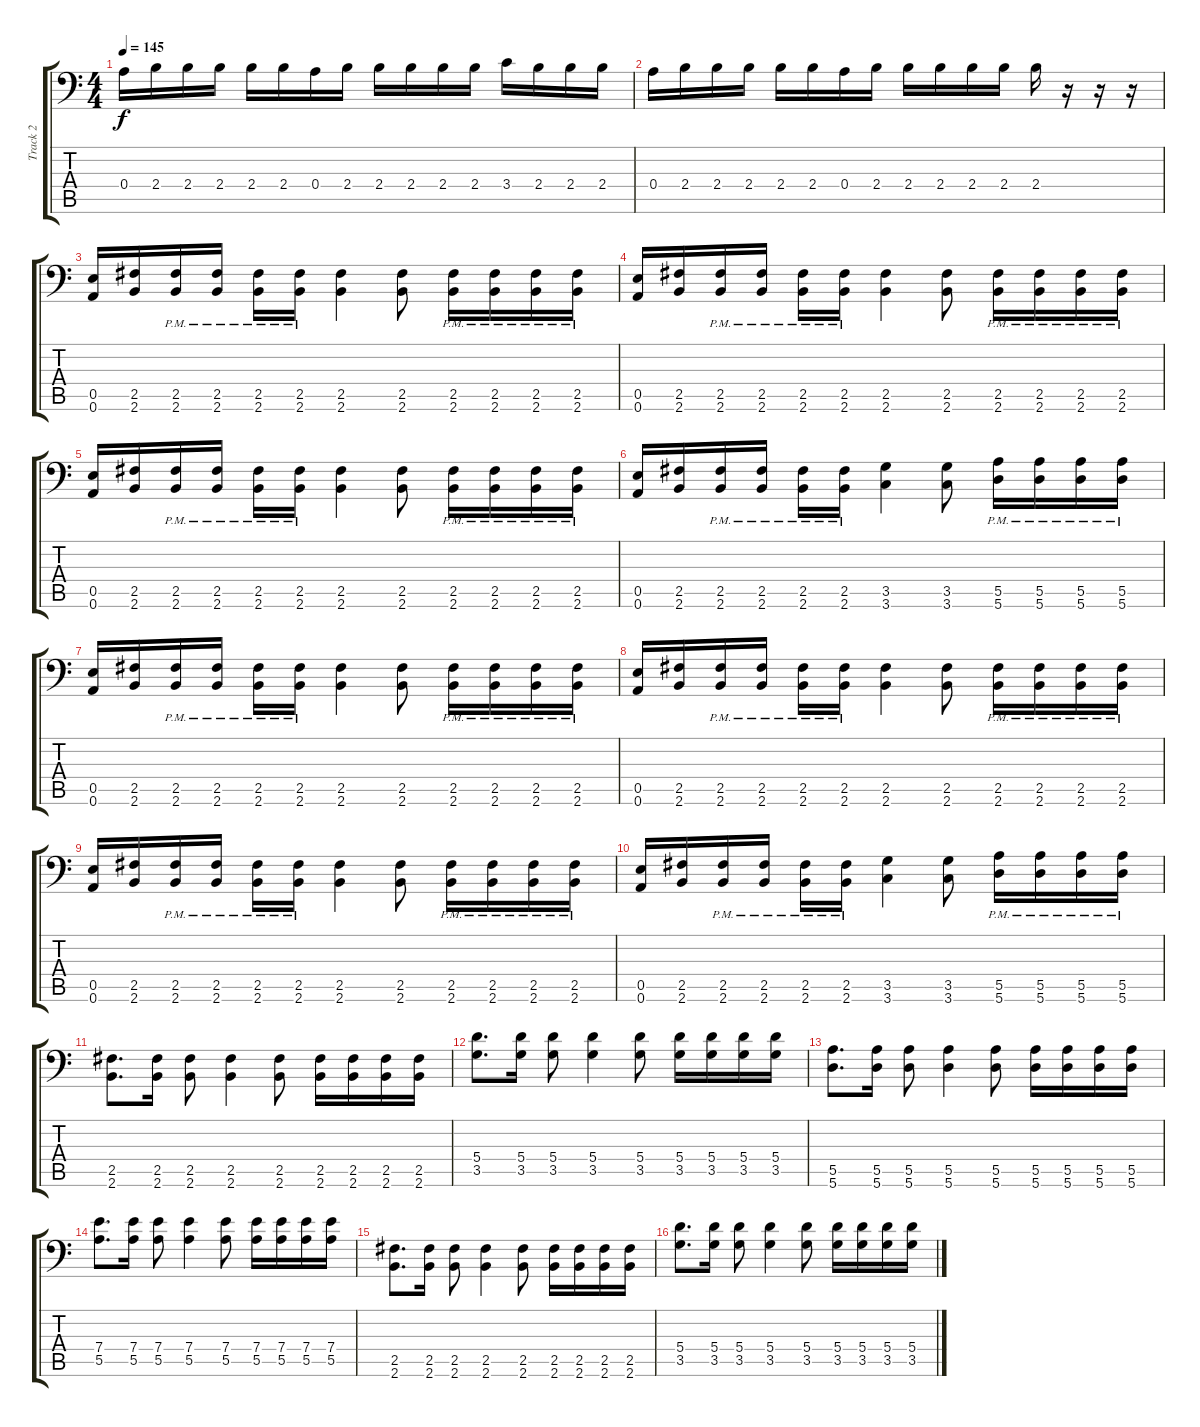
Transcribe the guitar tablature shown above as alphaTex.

\track ("Track 2" "Track 2") {instrument distortionguitar}
\staff {score tabs}
\tuning (B3 Gb3 D3 A2 E2 A1) {hide}
\ts (4 4)
\tempo 145
\clef f4
\ks c
0.4.16{dy f} 2.4.16 2.4.16 2.4.16 2.4.16 2.4.16 0.4.16 2.4.16 2.4.16 2.4.16 2.4.16 2.4.16 3.4.16 2.4.16 2.4.16 2.4.16 |
0.4.16 2.4.16 2.4.16 2.4.16 2.4.16 2.4.16 0.4.16 2.4.16 2.4.16 2.4.16 2.4.16 2.4.16 2.4.16 r.16 r.16 r.16 |
(0.5 0.6).16 (2.5 2.6).16 (2.5{pm} 2.6{pm}).16 (2.5{pm} 2.6{pm}).16 (2.5{pm} 2.6{pm}).16 (2.5{pm} 2.6{pm}).16 (2.5 2.6).4 (2.5 2.6).8 (2.5{pm} 2.6{pm}).16 (2.5{pm} 2.6{pm}).16 (2.5{pm} 2.6{pm}).16 (2.5{pm} 2.6{pm}).16 |
(0.5 0.6).16 (2.5 2.6).16 (2.5{pm} 2.6{pm}).16 (2.5{pm} 2.6{pm}).16 (2.5{pm} 2.6{pm}).16 (2.5{pm} 2.6{pm}).16 (2.5 2.6).4 (2.5 2.6).8 (2.5{pm} 2.6{pm}).16 (2.5{pm} 2.6{pm}).16 (2.5{pm} 2.6{pm}).16 (2.5{pm} 2.6{pm}).16 |
(0.5 0.6).16 (2.5 2.6).16 (2.5{pm} 2.6{pm}).16 (2.5{pm} 2.6{pm}).16 (2.5{pm} 2.6{pm}).16 (2.5{pm} 2.6{pm}).16 (2.5 2.6).4 (2.5 2.6).8 (2.5{pm} 2.6{pm}).16 (2.5{pm} 2.6{pm}).16 (2.5{pm} 2.6{pm}).16 (2.5{pm} 2.6{pm}).16 |
(0.5 0.6).16 (2.5 2.6).16 (2.5{pm} 2.6{pm}).16 (2.5{pm} 2.6{pm}).16 (2.5{pm} 2.6{pm}).16 (2.5{pm} 2.6{pm}).16 (3.5 3.6).4 (3.5 3.6).8 (5.5{pm} 5.6{pm}).16 (5.5{pm} 5.6{pm}).16 (5.5{pm} 5.6{pm}).16 (5.5{pm} 5.6{pm}).16 |
(0.5 0.6).16 (2.5 2.6).16 (2.5{pm} 2.6{pm}).16 (2.5{pm} 2.6{pm}).16 (2.5{pm} 2.6{pm}).16 (2.5{pm} 2.6{pm}).16 (2.5 2.6).4 (2.5 2.6).8 (2.5{pm} 2.6{pm}).16 (2.5{pm} 2.6{pm}).16 (2.5{pm} 2.6{pm}).16 (2.5{pm} 2.6{pm}).16 |
(0.5 0.6).16 (2.5 2.6).16 (2.5{pm} 2.6{pm}).16 (2.5{pm} 2.6{pm}).16 (2.5{pm} 2.6{pm}).16 (2.5{pm} 2.6{pm}).16 (2.5 2.6).4 (2.5 2.6).8 (2.5{pm} 2.6{pm}).16 (2.5{pm} 2.6{pm}).16 (2.5{pm} 2.6{pm}).16 (2.5{pm} 2.6{pm}).16 |
(0.5 0.6).16 (2.5 2.6).16 (2.5{pm} 2.6{pm}).16 (2.5{pm} 2.6{pm}).16 (2.5{pm} 2.6{pm}).16 (2.5{pm} 2.6{pm}).16 (2.5 2.6).4 (2.5 2.6).8 (2.5{pm} 2.6{pm}).16 (2.5{pm} 2.6{pm}).16 (2.5{pm} 2.6{pm}).16 (2.5{pm} 2.6{pm}).16 |
(0.5 0.6).16 (2.5 2.6).16 (2.5{pm} 2.6{pm}).16 (2.5{pm} 2.6{pm}).16 (2.5{pm} 2.6{pm}).16 (2.5{pm} 2.6{pm}).16 (3.5 3.6).4 (3.5 3.6).8 (5.5{pm} 5.6{pm}).16 (5.5{pm} 5.6{pm}).16 (5.5{pm} 5.6{pm}).16 (5.5{pm} 5.6{pm}).16 |
(2.5 2.6).8{d} (2.5 2.6).16 (2.5 2.6).8 (2.5 2.6).4 (2.5 2.6).8 (2.5 2.6).16 (2.5 2.6).16 (2.5 2.6).16 (2.5 2.6).16 |
(5.4 3.5).8{d} (5.4 3.5).16 (5.4 3.5).8 (5.4 3.5).4 (5.4 3.5).8 (5.4 3.5).16 (5.4 3.5).16 (5.4 3.5).16 (5.4 3.5).16 |
(5.5 5.6).8{d} (5.5 5.6).16 (5.5 5.6).8 (5.5 5.6).4 (5.5 5.6).8 (5.5 5.6).16 (5.5 5.6).16 (5.5 5.6).16 (5.5 5.6).16 |
(7.4 5.5).8{d} (7.4 5.5).16 (7.4 5.5).8 (7.4 5.5).4 (7.4 5.5).8 (7.4 5.5).16 (7.4 5.5).16 (7.4 5.5).16 (7.4 5.5).16 |
(2.5 2.6).8{d} (2.5 2.6).16 (2.5 2.6).8 (2.5 2.6).4 (2.5 2.6).8 (2.5 2.6).16 (2.5 2.6).16 (2.5 2.6).16 (2.5 2.6).16 |
(5.4 3.5).8{d} (5.4 3.5).16 (5.4 3.5).8 (5.4 3.5).4 (5.4 3.5).8 (5.4 3.5).16 (5.4 3.5).16 (5.4 3.5).16 (5.4 3.5).16
